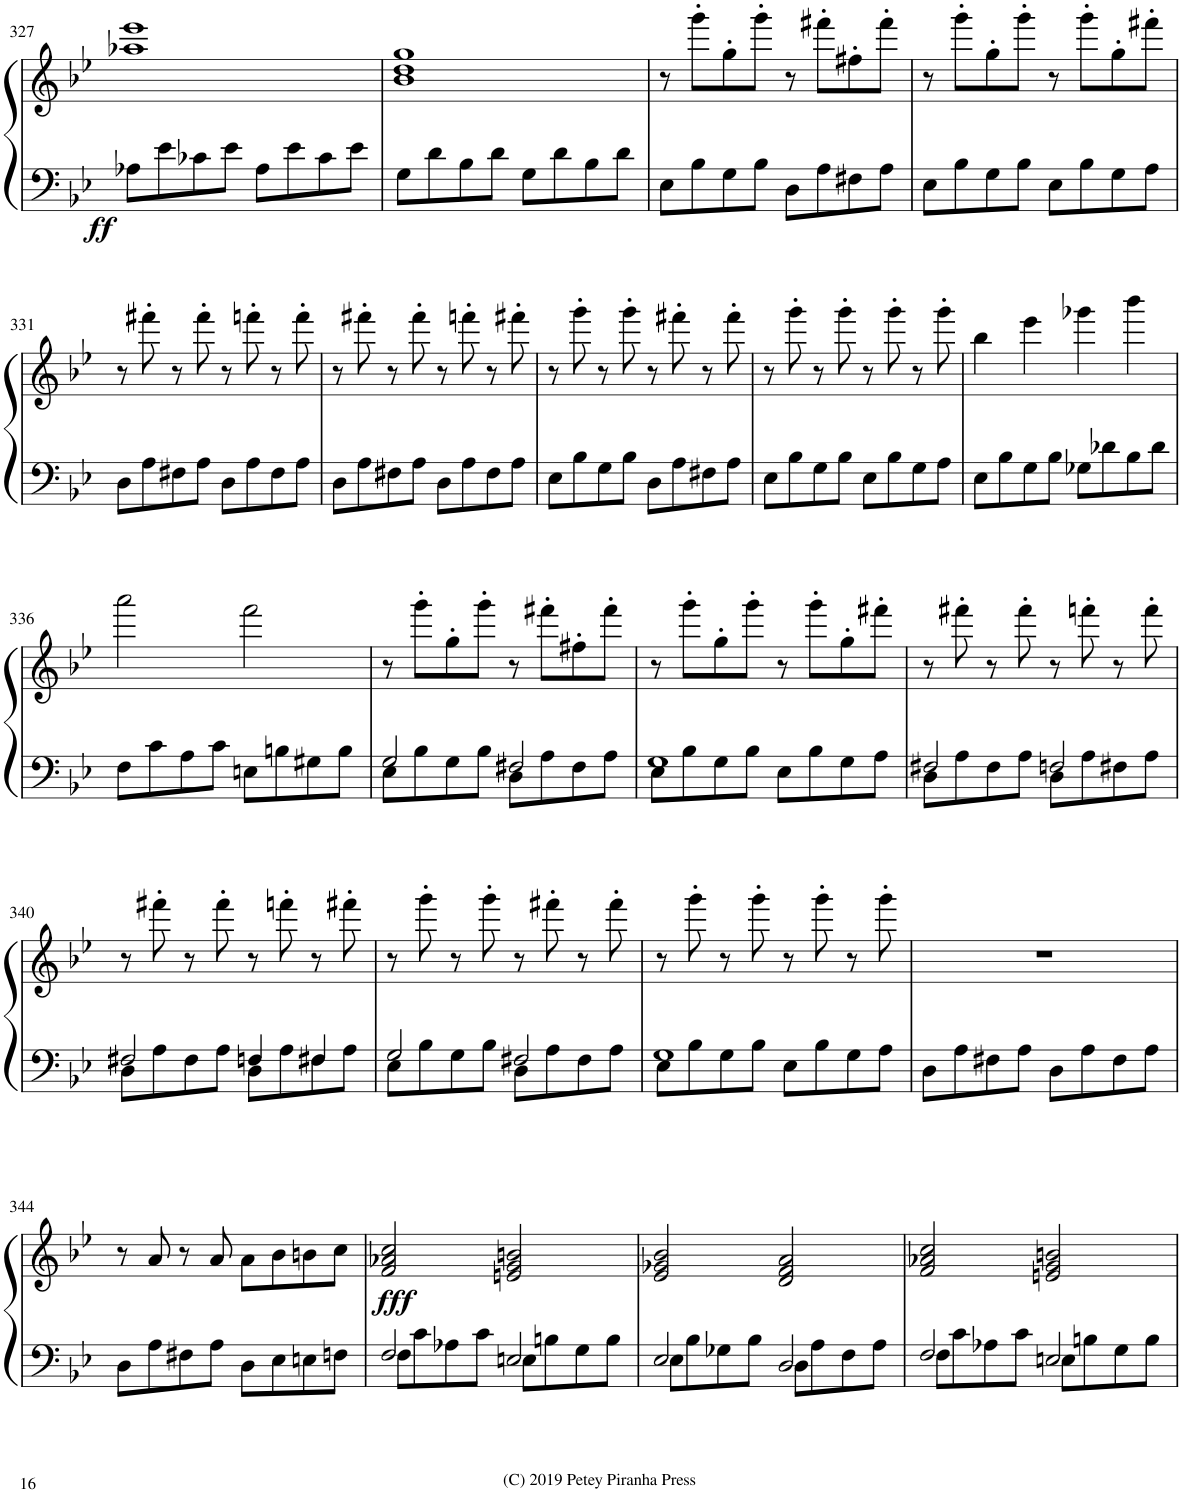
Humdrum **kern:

**kern	**kern	**dynam
*part1	*part1	*part1
*staff2	*staff1	*staff1/2
*I"Piano	*	*
*I'Pno.	*	*
!!LO:PB:g=z
*clefF4	*clefG2	*
*k[b-e-]	*k[b-e-]	*
*g:	*g:	*
*M4/4	*M4/4	*
*met(c)	*met(c)	*
=327	=327	=327
!	!	!LO:DY:b=2
8A-X\L	1aa-X 1eee-	ff
8e-\	.	.
8c-X\	.	.
8e-\J	.	.
8A-\L	.	.
8e-\	.	.
8c-\	.	.
8e-\J	.	.
=328	=328	=328
8G\L	1b- 1dd 1gg	.
8d\	.	.
8B-\	.	.
8d\J	.	.
8G\L	.	.
8d\	.	.
8B-\	.	.
8d\J	.	.
=329	=329	=329
8E-\L	8r	.
8B-\	8ggg'\L	.
8G\	8gg'\	.
8B-\J	8ggg'\J	.
8D\L	8r	.
8A\	8fff#X'\L	.
8F#X\	8ff#X'\	.
8A\J	8fff#'\J	.
=330	=330	=330
8E-\L	8r	.
8B-\	8ggg'\L	.
8G\	8gg'\	.
8B-\J	8ggg'\J	.
8E-\L	8r	.
8B-\	8ggg'\L	.
8G\	8gg'\	.
8A\J	8fff#X'\J	.
!!LO:LB:g=z
=331	=331	=331
8D\L	8r	.
8A\	8fff#X'\	.
8F#X\	8r	.
8A\J	8fff#'\	.
8D\L	8r	.
8A\	8fffn'\	.
8F#\	8r	.
8A\J	8fff'\	.
=332	=332	=332
8D\L	8r	.
8A\	8fff#X'\	.
8F#X\	8r	.
8A\J	8fff#'\	.
8D\L	8r	.
8A\	8fffn'\	.
8F#\	8r	.
8A\J	8fff#X'\	.
=333	=333	=333
8E-\L	8r	.
8B-\	8ggg'\	.
8G\	8r	.
8B-\J	8ggg'\	.
8D\L	8r	.
8A\	8fff#X'\	.
8F#X\	8r	.
8A\J	8fff#'\	.
=334	=334	=334
8E-\L	8r	.
8B-\	8ggg'\	.
8G\	8r	.
8B-\J	8ggg'\	.
8E-\L	8r	.
8B-\	8ggg'\	.
8G\	8r	.
8A\J	8ggg'\	.
=335	=335	=335
8E-\L	4bb-\	.
8B-\	.	.
8G\	4eee-\	.
8B-\J	.	.
8G-X\L	4ggg-X\	.
8d-X\	.	.
8B-\	4bbb-\	.
8d-\J	.	.
!!LO:LB:g=z
=336	=336	=336
8F\L	2aaa\	.
8c\	.	.
8A\	.	.
8c\J	.	.
8En\L	2fff\	.
8Bn\	.	.
8G#X\	.	.
8B\J	.	.
=337	=337	=337
*^	*	*
2G/	8E-\L	8r	.
.	8B-\	8ggg'\L	.
.	8G\	8gg'\	.
.	8B-\J	8ggg'\J	.
2F#X/	8D\L	8r	.
.	8A\	8fff#X'\L	.
.	8F#\	8ff#X'\	.
.	8A\J	8fff#'\J	.
=338	=338	=338	=338
1G	8E-\L	8r	.
.	8B-\	8ggg'\L	.
.	8G\	8gg'\	.
.	8B-\J	8ggg'\J	.
.	8E-\L	8r	.
.	8B-\	8ggg'\L	.
.	8G\	8gg'\	.
.	8A\J	8fff#X'\J	.
=339	=339	=339	=339
2F#X/	8D\L	8r	.
.	8A\	8fff#X'\	.
.	8F#\	8r	.
.	8A\J	8fff#'\	.
2Fn/	8D\L	8r	.
.	8A\	8fffn'\	.
.	8F#X\	8r	.
.	8A\J	8fff'\	.
!!LO:LB:g=z
=340	=340	=340	=340
2F#X/	8D\L	8r	.
.	8A\	8fff#X'\	.
.	8F#\	8r	.
.	8A\J	8fff#'\	.
4Fn/	8D\L	8r	.
.	8A\	8fffn'\	.
4F#X/	8F#\	8r	.
.	8A\J	8fff#X'\	.
=341	=341	=341	=341
2G/	8E-\L	8r	.
.	8B-\	8ggg'\	.
.	8G\	8r	.
.	8B-\J	8ggg'\	.
2F#X/	8D\L	8r	.
.	8A\	8fff#X'\	.
.	8F#\	8r	.
.	8A\J	8fff#'\	.
=342	=342	=342	=342
1G	8E-\L	8r	.
.	8B-\	8ggg'\	.
.	8G\	8r	.
.	8B-\J	8ggg'\	.
.	8E-\L	8r	.
.	8B-\	8ggg'\	.
.	8G\	8r	.
.	8A\J	8ggg'\	.
*v	*v	*	*
=343	=343	=343
8D\L	1r	.
8A\	.	.
8F#X\	.	.
8A\J	.	.
8D\L	.	.
8A\	.	.
8F#\	.	.
8A\J	.	.
!!LO:LB:g=z
=344	=344	=344
8D\L	8r	.
8A\	8a/	.
8F#X\	8r	.
8A\J	8a/	.
8D\L	8a\L	.
8E-\	8b-\	.
8En\	8bn\	.
8Fn\J	8cc\J	.
=345	=345	=345
*^	*	*
!	!	!	!LO:DY:b
2F/	8F\L	2f/ 2a-X/ 2cc/	fff
.	8c\	.	.
.	8A-X\	.	.
.	8c\J	.	.
2En/	8E\L	2en/ 2g/ 2bn/	.
.	8Bn\	.	.
.	8G\	.	.
.	8B\J	.	.
=346	=346	=346	=346
2E-/	8E-\L	2e-/ 2g-X/ 2b-/	.
.	8B-\	.	.
.	8G-X\	.	.
.	8B-\J	.	.
2D/	8D\L	2d/ 2f/ 2a/	.
.	8A\	.	.
.	8F\	.	.
.	8A\J	.	.
=347	=347	=347	=347
2F/	8F\L	2f/ 2a-X/ 2cc/	.
.	8c\	.	.
.	8A-X\	.	.
.	8c\J	.	.
2En/	8E\L	2en/ 2g/ 2bn/	.
.	8Bn\	.	.
.	8G\	.	.
.	8B\J	.	.
*v	*v	*	*
=	=	=
*-	*-	*-
